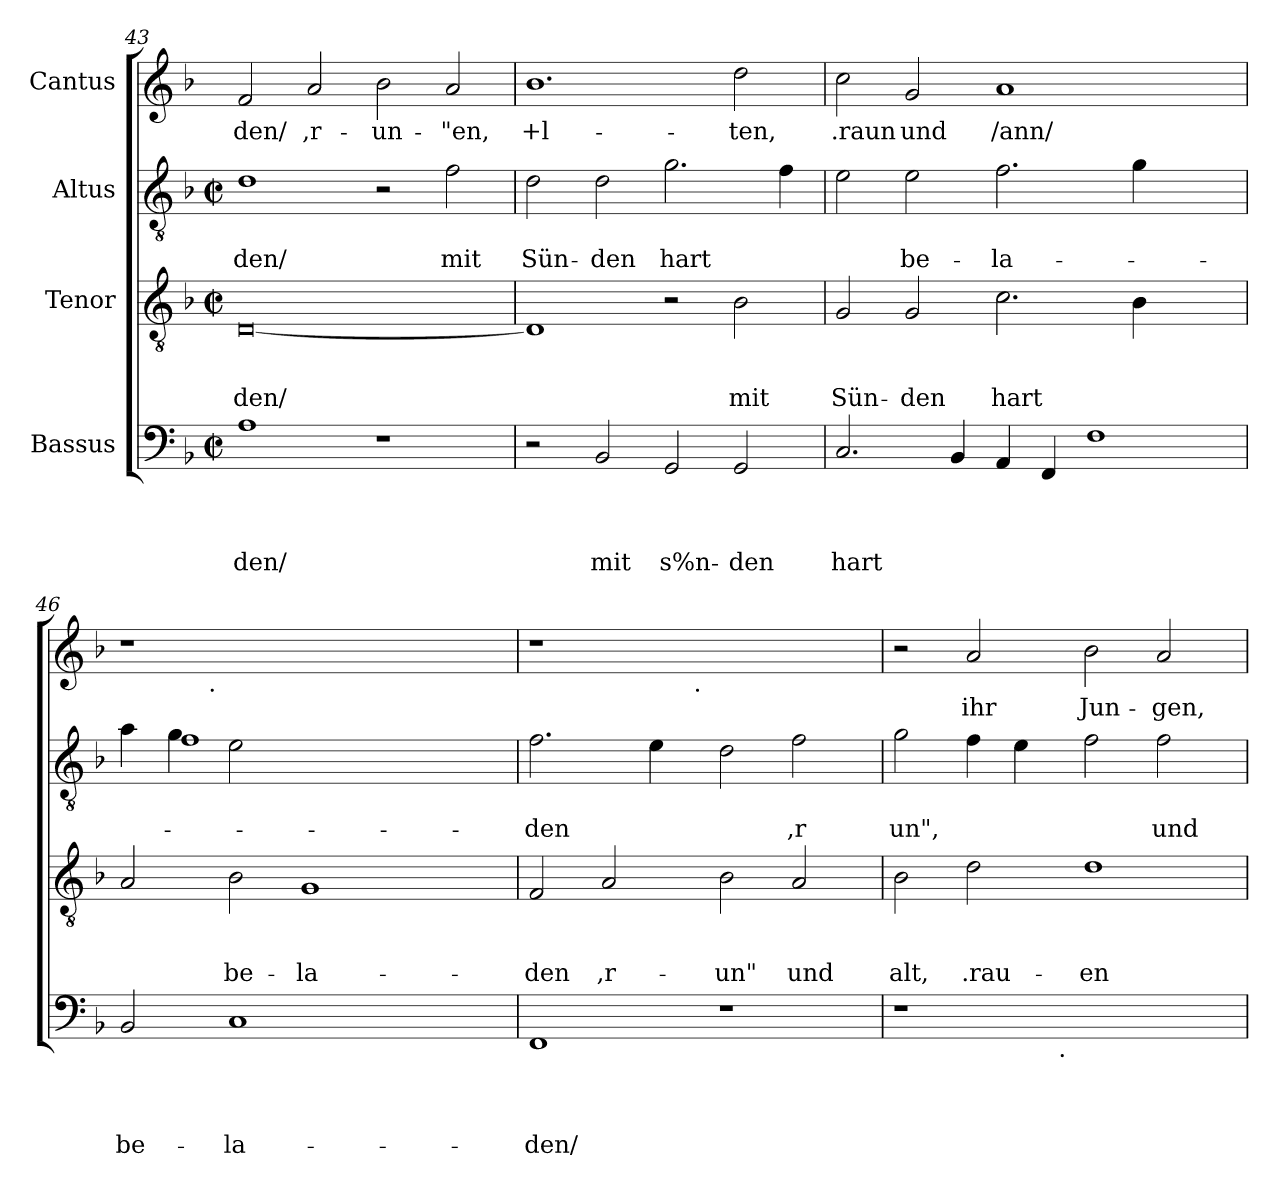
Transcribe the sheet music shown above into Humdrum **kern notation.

**kern	**text	**text	**text	**text	**kern	**text	**text	**text	**kern	**text	**text	**kern	**text
*part4	*part4	*part4	*part4	*part4	*part3	*part3	*part3	*part3	*part2	*part2	*part2	*part1	*part1
*staff4	*staff4	*staff4	*staff4	*staff4	*staff3	*staff3	*staff3	*staff3	*staff2	*staff2	*staff2	*staff1	*staff1
*I"Bassus	*	*	*	*	*I"Tenor	*	*	*	*I"Altus	*	*	*I"Cantus	*
*clefF4	*	*	*	*	*clefGv2	*	*	*	*clefGv2	*	*	*clefG2	*
*k[b-]	*	*	*	*	*k[b-]	*	*	*	*k[b-]	*	*	*k[b-]	*
*F:	*	*	*	*	*F:	*	*	*	*F:	*	*	*F:	*
*M2/2	*	*	*	*	*M2/2	*	*	*	*M2/2	*	*	*	*
*met(c|)	*	*	*	*	*met(c|)	*	*	*	*met(c|)	*	*	*	*
=43	=43	=43	=43	=43	=43	=43	=43	=43	=43	=43	=43	=43	=43
!	!	!	!	!LO:LY:b	!	!	!	!LO:LY:b	!	!	!LO:LY:b	!	!LO:LY:b
1A	.	.	.	-den/	[>0D	.	.	-den/	1d	.	-den/	2f/	-den/
!	!	!	!	!	!	!	!	!	!	!	!	!	!LO:LY:b
.	.	.	.	.	.	.	.	.	.	.	.	2a/	,r-
!	!	!	!	!	!	!	!	!	!	!	!	!	!LO:LY:b
1r	.	.	.	.	.	.	.	.	2r	.	.	2b-\	-un-
!	!	!	!	!	!	!	!	!	!	!	!LO:LY:b	!	!LO:LY:b
.	.	.	.	.	.	.	.	.	2f\	.	mit	2a/	-"en,
!!LO:PB:g=z
=44	=44	=44	=44	=44	=44	=44	=44	=44	=44	=44	=44	=44	=44
!	!	!	!	!	!	!	!	!	!	!	!LO:LY:b	!	!LO:LY:b
2r	.	.	.	.	1D]	.	.	.	2d\	.	Sün-	1.b-	+l-
!	!	!	!	!LO:LY:b	!	!	!	!	!	!	!LO:LY:b:rj	!	!
2BB-/	.	.	.	mit	.	.	.	.	2d\	.	-den	.	.
!	!	!	!	!LO:LY:b	!	!	!	!	!	!	!LO:LY:b	!	!
2GG/	.	.	.	s%n-	2r	.	.	.	2.g\	.	hart	.	.
!	!	!	!	!LO:LY:b:rj	!	!	!	!LO:LY:b	!	!	!	!	!LO:LY:b
2GG/	.	.	.	-den	2B-\	.	.	mit	.	.	.	2dd\	-ten,
.	.	.	.	.	.	.	.	.	4f\	.	.	.	.
=45	=45	=45	=45	=45	=45	=45	=45	=45	=45	=45	=45	=45	=45
!	!	!	!	!LO:LY:b	!	!	!	!LO:LY:b	!	!	!	!	!LO:LY:b
2.C/	.	.	.	hart	2G/	.	.	Sün-	2e\	.	.	2cc\	.raun
!	!	!	!	!	!	!	!	!LO:LY:b	!	!	!LO:LY:b	!	!LO:LY:b
.	.	.	.	.	2G/	.	.	-den	2e\	.	be-	2g/	und
4BB-/	.	.	.	.	.	.	.	.	.	.	.	.	.
!	!	!	!	!	!	!	!	!LO:LY:b	!	!	!LO:LY:b	!	!LO:LY:b
4AA/	.	.	.	.	2.c\	.	.	hart	2.f\	.	-la-	1a	/ann/
4FF/	.	.	.	.	.	.	.	.	.	.	.	.	.
1F	.	.	.	.	.	.	.	.	.	.	.	.	.
.	.	.	.	.	4B-\	.	.	.	4g\	.	.	.	.
.	.	.	.	.	2ryy	.	.	.	2ryy	.	.	2ryy	.
=46	=46	=46	=46	=46	=46	=46	=46	=46	=46	=46	=46	=46	=46
!	!	!	!	!LO:LY:b	!	!	!	!	!	!	!	!	!
*	*	*	*	*	*	*	*	*	*^	*	*	*^	*
2BB-/	.	.	.	be-	2A/	.	.	.	4a\	4ryy	.	.	1r	4..ryy	.
.	.	.	.	.	.	.	.	.	4g\	1f	.	.	.	.	.
!	!	!	!	!	!	!	!	!	!	!	!	!	!	!LO:TX:b:t=.	!
.	.	.	.	.	.	.	.	.	.	.	.	.	.	1ryy	.
!	!	!	!	!LO:LY:b	!	!	!	!LO:LY:b	!	!	!	!	!	!	!
1C	.	.	.	-la-	2B-\	.	.	be-	2e\	.	.	.	.	.	.
!	!	!	!	!	!	!	!	!LO:LY:b	!	!	!	!	!	!	!
.	.	.	.	.	1G	.	.	-la-	2.ryy	.	.	.	1ryy	.	.
.	.	.	.	.	.	.	.	.	.	2.ryy	.	.	.	.	.
.	.	.	.	.	.	.	.	.	.	.	.	.	.	2ryy	.
2ryy	.	.	.	.	.	.	.	.	.	.	.	.	.	.	.
.	.	.	.	.	.	.	.	.	4ryy	.	.	.	.	.	.
.	.	.	.	.	.	.	.	.	.	.	.	.	.	16ryy	.
=47	=47	=47	=47	=47	=47	=47	=47	=47	=47	=47	=47	=47	=47	=47	=47
!	!	!	!	!LO:LY:b	!	!	!	!LO:LY:b	!	!	!	!LO:LY:b	!	!	!
*	*	*	*	*	*	*	*	*	*v	*v	*	*	*	*	*
1FF	.	.	.	-den/	2F/	.	.	-den	2.f\	.	-den	1r	2ryy	.
!	!	!	!	!	!	!	!	!LO:LY:b	!	!	!	!	!	!
.	.	.	.	.	2A/	.	.	,r-	.	.	.	.	4ryy	.
.	.	.	.	.	.	.	.	.	4e\	.	.	.	8ryy	.
.	.	.	.	.	.	.	.	.	.	.	.	.	32ryy	.
!	!	!	!	!	!	!	!	!	!	!	!	!	!LO:TX:b:t=.	!
.	.	.	.	.	.	.	.	.	.	.	.	.	1ryy	.
!	!	!	!	!	!	!	!	!LO:LY:b	!	!	!	!	!	!
1r	.	.	.	.	2B-\	.	.	-un"	2d\	.	.	1ryy	.	.
!	!	!	!	!	!	!	!	!LO:LY:b	!	!	!LO:LY:b	!	!	!
.	.	.	.	.	2A/	.	.	und	2f\	.	,r	.	.	.
.	.	.	.	.	.	.	.	.	.	.	.	.	16.ryy	.
=48	=48	=48	=48	=48	=48	=48	=48	=48	=48	=48	=48	=48	=48	=48
!	!	!	!	!	!	!	!	!LO:LY:b	!	!	!LO:LY:b	!	!	!
*^	*	*	*	*	*	*	*	*	*	*	*	*v	*v	*
1r	2ryy	.	.	.	.	2B-\	.	.	alt,	2g\	.	un",	2r	.
!	!	!	!	!	!	!	!	!	!LO:LY:b	!	!	!	!	!LO:LY:b
.	4ryy	.	.	.	.	2d\	.	.	.rau-	4f\	.	.	2a/	ihr
.	8ryy	.	.	.	.	.	.	.	.	4e\	.	.	.	.
.	32ryy	.	.	.	.	.	.	.	.	.	.	.	.	.
!	!LO:TX:b:t=.	!	!	!	!	!	!	!	!	!	!	!	!	!
.	1ryy	.	.	.	.	.	.	.	.	.	.	.	.	.
!	!	!	!	!	!	!	!	!	!LO:LY:b	!	!	!	!	!LO:LY:b
1ryy	.	.	.	.	.	1d	.	.	-en	2f\	.	.	2b-\	Jun-
!	!	!	!	!	!	!	!	!	!	!	!	!LO:LY:b	!	!LO:LY:b:rj
.	.	.	.	.	.	.	.	.	.	2f\	.	und	2a/	-gen,
.	16.ryy	.	.	.	.	.	.	.	.	.	.	.	.	.
*v	*v	*	*	*	*	*	*	*	*	*	*	*	*	*
=	=	=	=	=	=	=	=	=	=	=	=	=	=
*-	*-	*-	*-	*-	*-	*-	*-	*-	*-	*-	*-	*-	*-
